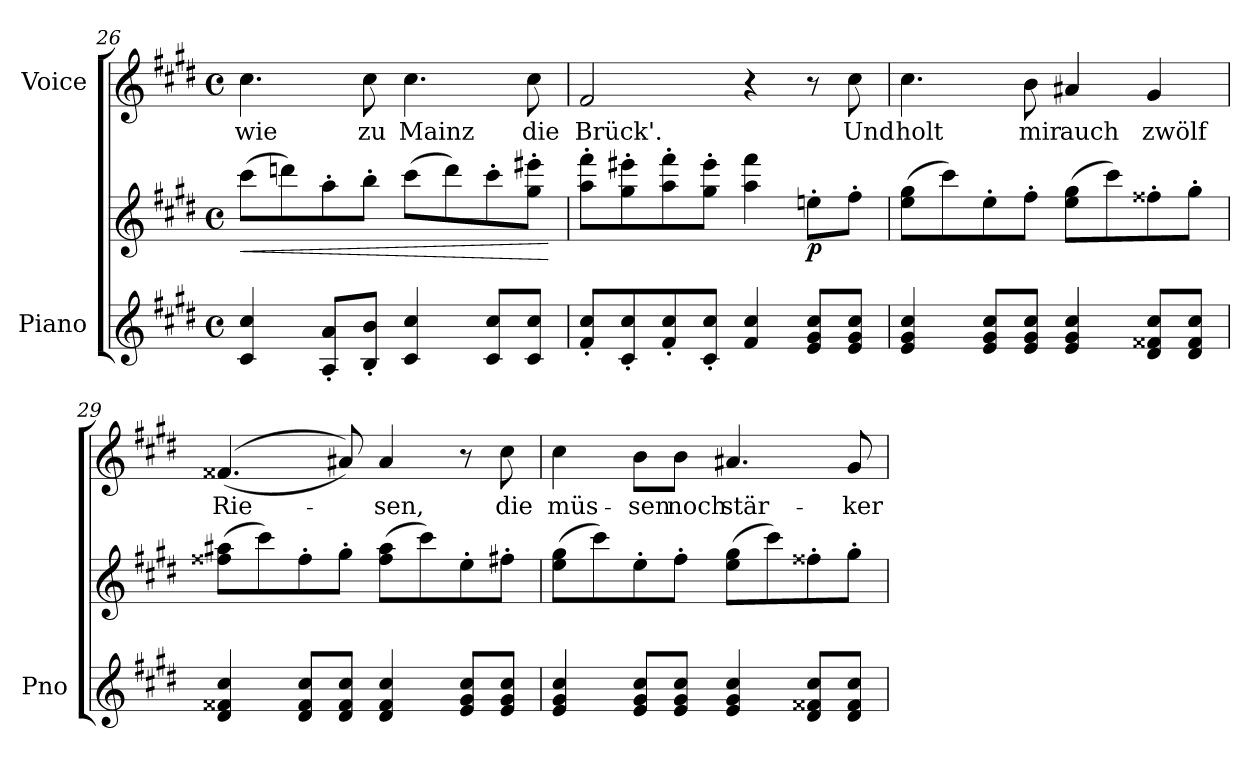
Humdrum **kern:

**kern	**kern	**dynam	**kern	**text
*part2	*part2	*part2	*part1	*part1
*staff3	*staff2	*staff2/3	*staff1	*staff1
*I"Piano	*	*	*I"Voice	*
*I'Pno	*	*	*	*
!!LO:LB:g=z
*clefG2	*clefG2	*	*clefG2	*
*k[f#c#g#d#]	*k[f#c#g#d#]	*	*k[f#c#g#d#]	*
*M4/4	*M4/4	*	*M4/4	*
*met(c)	*met(c)	*	*met(c)	*
=26	=26	=26	=26	=26
!	!	!LO:HP:b	!	!LO:LY:b
4c#/ 4cc#/	(8ccc#\L	<	4.cc#\	wie
.	8dddn\)	.	.	.
8A/' 8a/'L	8aa'\	.	.	.
!	!	!	!	!LO:LY:b
8B/' 8b/'J	8bb'\J	.	8cc#\	zu
!	!	!	!	!LO:LY:b
4c#/ 4cc#/	(8ccc#\L	.	4.cc#\	Mainz
.	8ddd\)	.	.	.
8c#/ 8cc#/L	8ccc#'\	.	.	.
!	!	!	!	!LO:LY:b
8c#/ 8cc#/J	8gg#\' 8eee#X\'J	.	8cc#\	die
.	.	[	.	.
=27	=27	=27	=27	=27
!	!	!	!	!LO:LY:b
8f#/' 8cc#/'L	8aa\' 8fff#\'L	.	2f#/	Brück'.
8c#/' 8cc#/'	8gg#\' 8eee#X\'	.	.	.
8f#/' 8cc#/'	8aa\' 8fff#\'	.	.	.
8c#/' 8cc#/'J	8gg#\' 8eee#\'J	.	.	.
4f#/ 4cc#/	4aa\ 4fff#\	.	4r	.
!	!	!LO:DY:b	!	!
8e/ 8g#/ 8cc#/L	8een'\L	p	8r	.
!	!	!	!	!LO:LY:b
8e/ 8g#/ 8cc#/J	8ff#'\J	.	8cc#\	Und
=28	=28	=28	=28	=28
!	!	!	!	!LO:LY:b
4e/ 4g#/ 4cc#/	(8ee\ 8gg#\L	.	4.cc#\	holt
.	8ccc#\)	.	.	.
8e/ 8g#/ 8cc#/L	8ee'\	.	.	.
!	!	!	!	!LO:LY:b
8e/ 8g#/ 8cc#/J	8ff#'\J	.	8b\	mir
!	!	!	!	!LO:LY:b
4e/ 4g#/ 4cc#/	(8ee\ 8gg#\L	.	4a#X/	auch
.	8ccc#\)	.	.	.
!	!	!	!	!LO:LY:b
8d#/ 8f##X/ 8cc#/L	8ff##X'\	.	4g#/	zwölf
8d#/ 8f##/ 8cc#/J	8gg#'\J	.	.	.
=29	=29	=29	=29	=29
!	!	!	!	!LO:LY:b
4d#/ 4f##X/ 4cc#/	(8ff##X\ 8aa#X\L	.	((4.f##X/	Rie-
.	8ccc#\)	.	.	.
8d#/ 8f##/ 8cc#/L	8ff##'\	.	.	.
8d#/ 8f##/ 8cc#/J	8gg#'\J	.	8a#X/))	.
!	!	!	!	!LO:LY:b
4d#/ 4f##/ 4cc#/	(8ff##\ 8aa#\L	.	4a#/	-sen,
.	8ccc#\)	.	.	.
8e/ 8g#/ 8cc#/L	8ee'\	.	8r	.
!	!	!	!	!LO:LY:b
8e/ 8g#/ 8cc#/J	8ff#X'\J	.	8cc#\	die
=30	=30	=30	=30	=30
!	!	!	!	!LO:LY:b
4e/ 4g#/ 4cc#/	(8ee\ 8gg#\L	.	4cc#\	müs-
.	8ccc#\)	.	.	.
!	!	!	!	!LO:LY:b
8e/ 8g#/ 8cc#/L	8ee'\	.	8b\L	-sen
!	!	!	!	!LO:LY:b
8e/ 8g#/ 8cc#/J	8ff#'\J	.	8b\J	noch
!	!	!	!	!LO:LY:b
4e/ 4g#/ 4cc#/	(8ee\ 8gg#\L	.	4.a#X/	stär-
.	8ccc#\)	.	.	.
8d#/ 8f##X/ 8cc#/L	8ff##X'\	.	.	.
!	!	!	!	!LO:LY:b
8d#/ 8f##/ 8cc#/J	8gg#'\J	.	8g#/	-ker
=	=	=	=	=
*-	*-	*-	*-	*-
